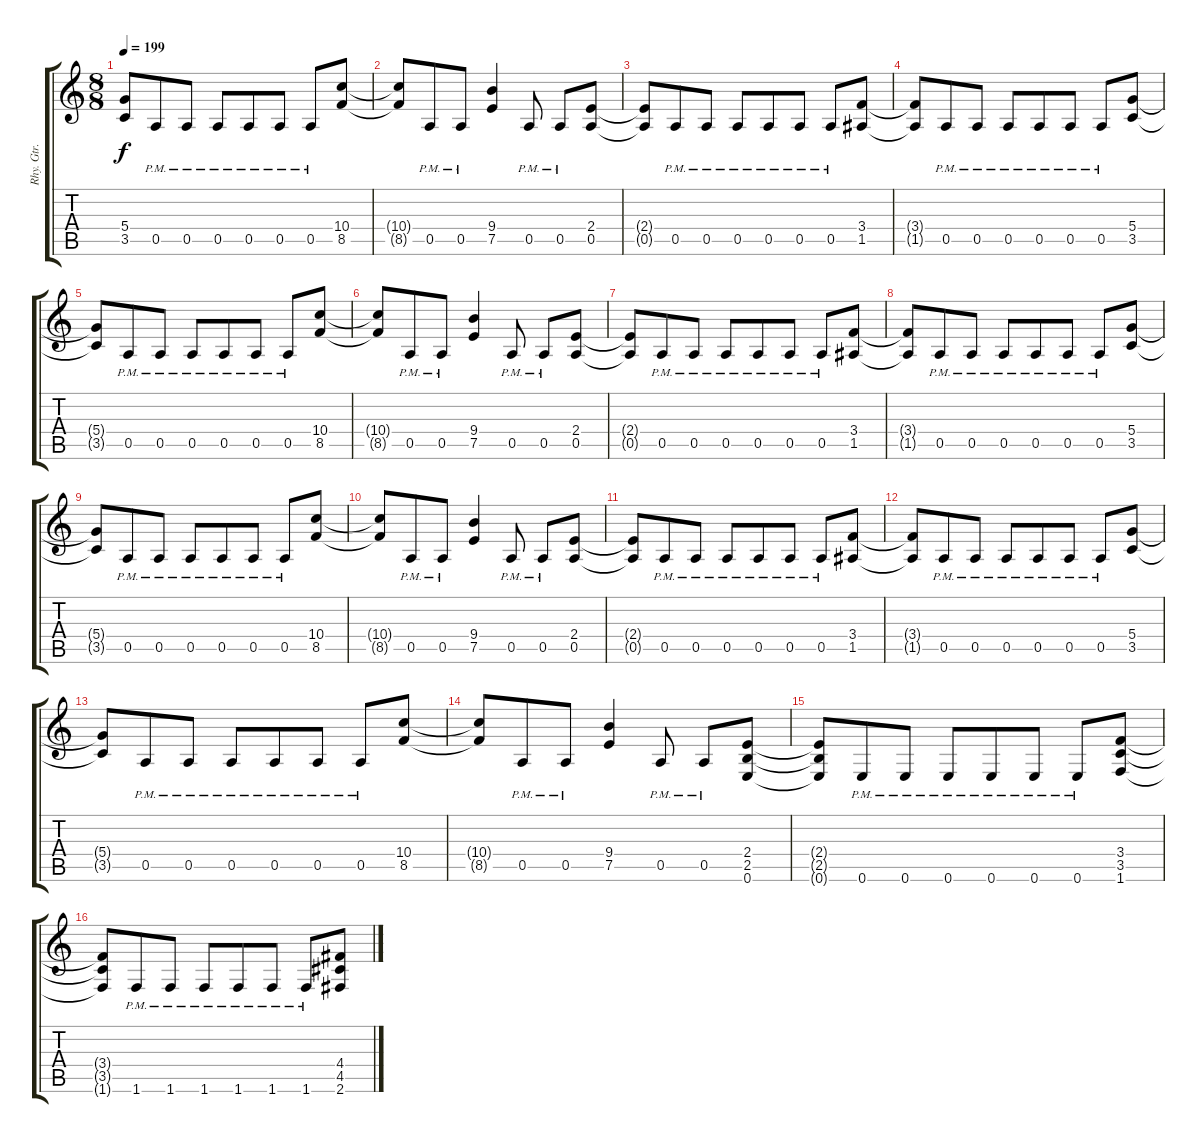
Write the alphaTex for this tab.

\track ("Rhy. Gtr. 2" "Rhy. Gtr. ") {instrument distortionguitar}
\staff {score tabs}
\tuning (E4 B3 G3 D3 A2 E2) {hide}
\ts (8 8)
\tempo 199
\clef g2
\ks c
(5.4{t} 3.5{t}).8{dy f} 0.5{pm}.8 0.5{pm}.8 0.5{pm}.8 0.5{pm}.8 0.5{pm}.8 0.5{pm}.8 (10.4 8.5).8 |
(10.4{t} 8.5{t}).8 0.5{pm}.8 0.5{pm}.8 (9.4 7.5).4 0.5{pm}.8 0.5{pm}.8 (2.4 0.5).8 |
(2.4{t} 0.5{t}).8 0.5{pm}.8 0.5{pm}.8 0.5{pm}.8 0.5{pm}.8 0.5{pm}.8 0.5{pm}.8 (3.4 1.5).8 |
(3.4{t} 1.5{t}).8 0.5{pm}.8 0.5{pm}.8 0.5{pm}.8 0.5{pm}.8 0.5{pm}.8 0.5{pm}.8 (5.4 3.5).8 |
(5.4{t} 3.5{t}).8 0.5{pm}.8 0.5{pm}.8 0.5{pm}.8 0.5{pm}.8 0.5{pm}.8 0.5{pm}.8 (10.4 8.5).8 |
(10.4{t} 8.5{t}).8 0.5{pm}.8 0.5{pm}.8 (9.4 7.5).4 0.5{pm}.8 0.5{pm}.8 (2.4 0.5).8 |
(2.4{t} 0.5{t}).8 0.5{pm}.8 0.5{pm}.8 0.5{pm}.8 0.5{pm}.8 0.5{pm}.8 0.5{pm}.8 (3.4 1.5).8 |
(3.4{t} 1.5{t}).8 0.5{pm}.8 0.5{pm}.8 0.5{pm}.8 0.5{pm}.8 0.5{pm}.8 0.5{pm}.8 (5.4 3.5).8 |
(5.4{t} 3.5{t}).8 0.5{pm}.8 0.5{pm}.8 0.5{pm}.8 0.5{pm}.8 0.5{pm}.8 0.5{pm}.8 (10.4 8.5).8 |
(10.4{t} 8.5{t}).8 0.5{pm}.8 0.5{pm}.8 (9.4 7.5).4 0.5{pm}.8 0.5{pm}.8 (2.4 0.5).8 |
(2.4{t} 0.5{t}).8 0.5{pm}.8 0.5{pm}.8 0.5{pm}.8 0.5{pm}.8 0.5{pm}.8 0.5{pm}.8 (3.4 1.5).8 |
(3.4{t} 1.5{t}).8 0.5{pm}.8 0.5{pm}.8 0.5{pm}.8 0.5{pm}.8 0.5{pm}.8 0.5{pm}.8 (5.4 3.5).8 |
(5.4{t} 3.5{t}).8 0.5{pm}.8 0.5{pm}.8 0.5{pm}.8 0.5{pm}.8 0.5{pm}.8 0.5{pm}.8 (10.4 8.5).8 |
(10.4{t} 8.5{t}).8 0.5{pm}.8 0.5{pm}.8 (9.4 7.5).4 0.5{pm}.8 0.5{pm}.8 (2.4 2.5 0.6).8 |
(2.4{t} 2.5{t} 0.6{t}).8 0.6{pm}.8 0.6{pm}.8 0.6{pm}.8 0.6{pm}.8 0.6{pm}.8 0.6{pm}.8 (3.4 3.5 1.6).8 |
(3.4{t} 3.5{t} 1.6{t}).8 1.6{pm}.8 1.6{pm}.8 1.6{pm}.8 1.6{pm}.8 1.6{pm}.8 1.6{pm}.8 (4.4 4.5 2.6).8
